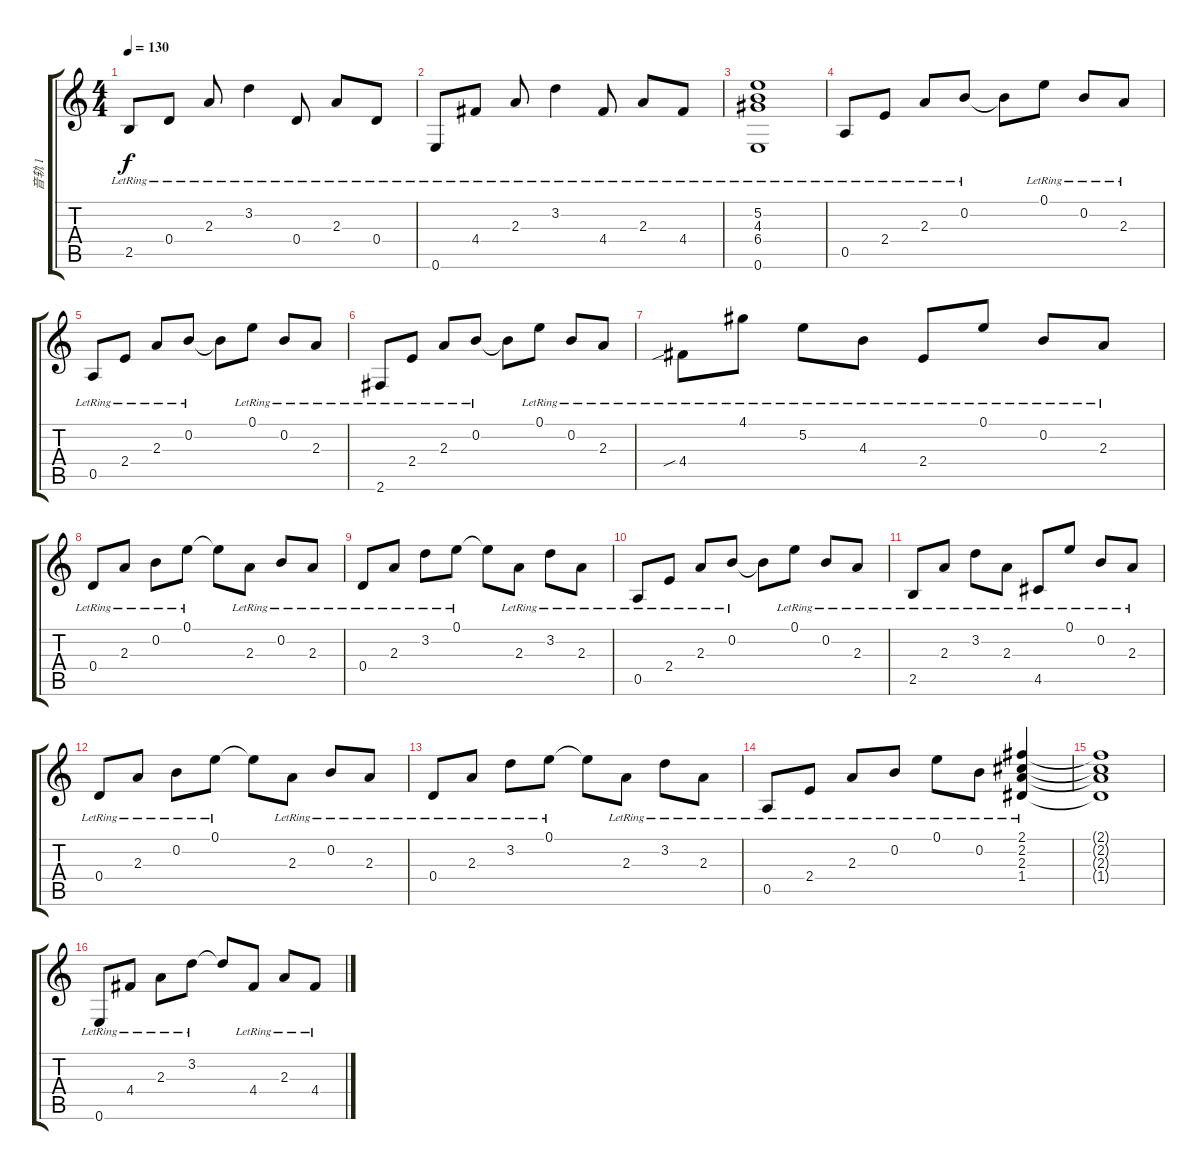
\track ("音轨 1" "音轨 1") {instrument acousticguitarsteel}
\staff {score tabs}
\tuning (E4 B3 G3 D3 A2 E2) {hide}
\ts (4 4)
\tempo 130
\clef g2
\ks c
2.5{lr}.8{dy f} 0.4{lr}.8 2.3{lr}.8 3.2{lr}.4 0.4{lr}.8 2.3{lr}.8 0.4{lr}.8 |
0.6{lr}.8 4.4{lr}.8 2.3{lr}.8 3.2{lr}.4 4.4{lr}.8 2.3{lr}.8 4.4{lr}.8 |
(5.2{lr} 4.3{lr} 6.4{lr} 0.6{lr}).1 |
0.5{lr}.8 2.4{lr}.8 2.3{lr}.8 0.2{lr}.8 0.2{t}.8 0.1{lr}.8 0.2{lr}.8 2.3{lr}.8 |
0.5{lr}.8 2.4{lr}.8 2.3{lr}.8 0.2{lr}.8 0.2{t}.8 0.1{lr}.8 0.2{lr}.8 2.3{lr}.8 |
2.6{lr}.8 2.4{lr}.8 2.3{lr}.8 0.2{lr}.8 0.2{t}.8 0.1{lr}.8 0.2{lr}.8 2.3{lr}.8 |
4.4{sib lr}.8 4.1{lr}.8 5.2{lr}.8 4.3{lr}.8 2.4{lr}.8 0.1{lr}.8 0.2{lr}.8 2.3{lr}.8 |
0.4{lr}.8 2.3{lr}.8 0.2{lr}.8 0.1{lr}.8 0.1{t}.8 2.3{lr}.8 0.2{lr}.8 2.3{lr}.8 |
0.4{lr}.8 2.3{lr}.8 3.2{lr}.8 0.1{lr}.8 0.1{t}.8 2.3{lr}.8 3.2{lr}.8 2.3{lr}.8 |
0.5{lr}.8 2.4{lr}.8 2.3{lr}.8 0.2{lr}.8 0.2{t}.8 0.1{lr}.8 0.2{lr}.8 2.3{lr}.8 |
2.5{lr}.8 2.3{lr}.8 3.2{lr}.8 2.3{lr}.8 4.5{lr}.8 0.1{lr}.8 0.2{lr}.8 2.3{lr}.8 |
0.4{lr}.8 2.3{lr}.8 0.2{lr}.8 0.1{lr}.8 0.1{t}.8 2.3{lr}.8 0.2{lr}.8 2.3{lr}.8 |
0.4{lr}.8 2.3{lr}.8 3.2{lr}.8 0.1{lr}.8 0.1{t}.8 2.3{lr}.8 3.2{lr}.8 2.3{lr}.8 |
0.5{lr}.8 2.4{lr}.8 2.3{lr}.8 0.2{lr}.8 0.1{lr}.8 0.2{lr}.8 (2.1{lr} 2.2{lr} 2.3{lr} 1.4{lr}).4 |
(2.1{t} 2.2{t} 2.3{t} 1.4{t}).1 |
0.6{lr}.8 4.4{lr}.8 2.3{lr}.8 3.2{lr}.8 3.2{t}.8 4.4{lr}.8 2.3{lr}.8 4.4{lr}.8
